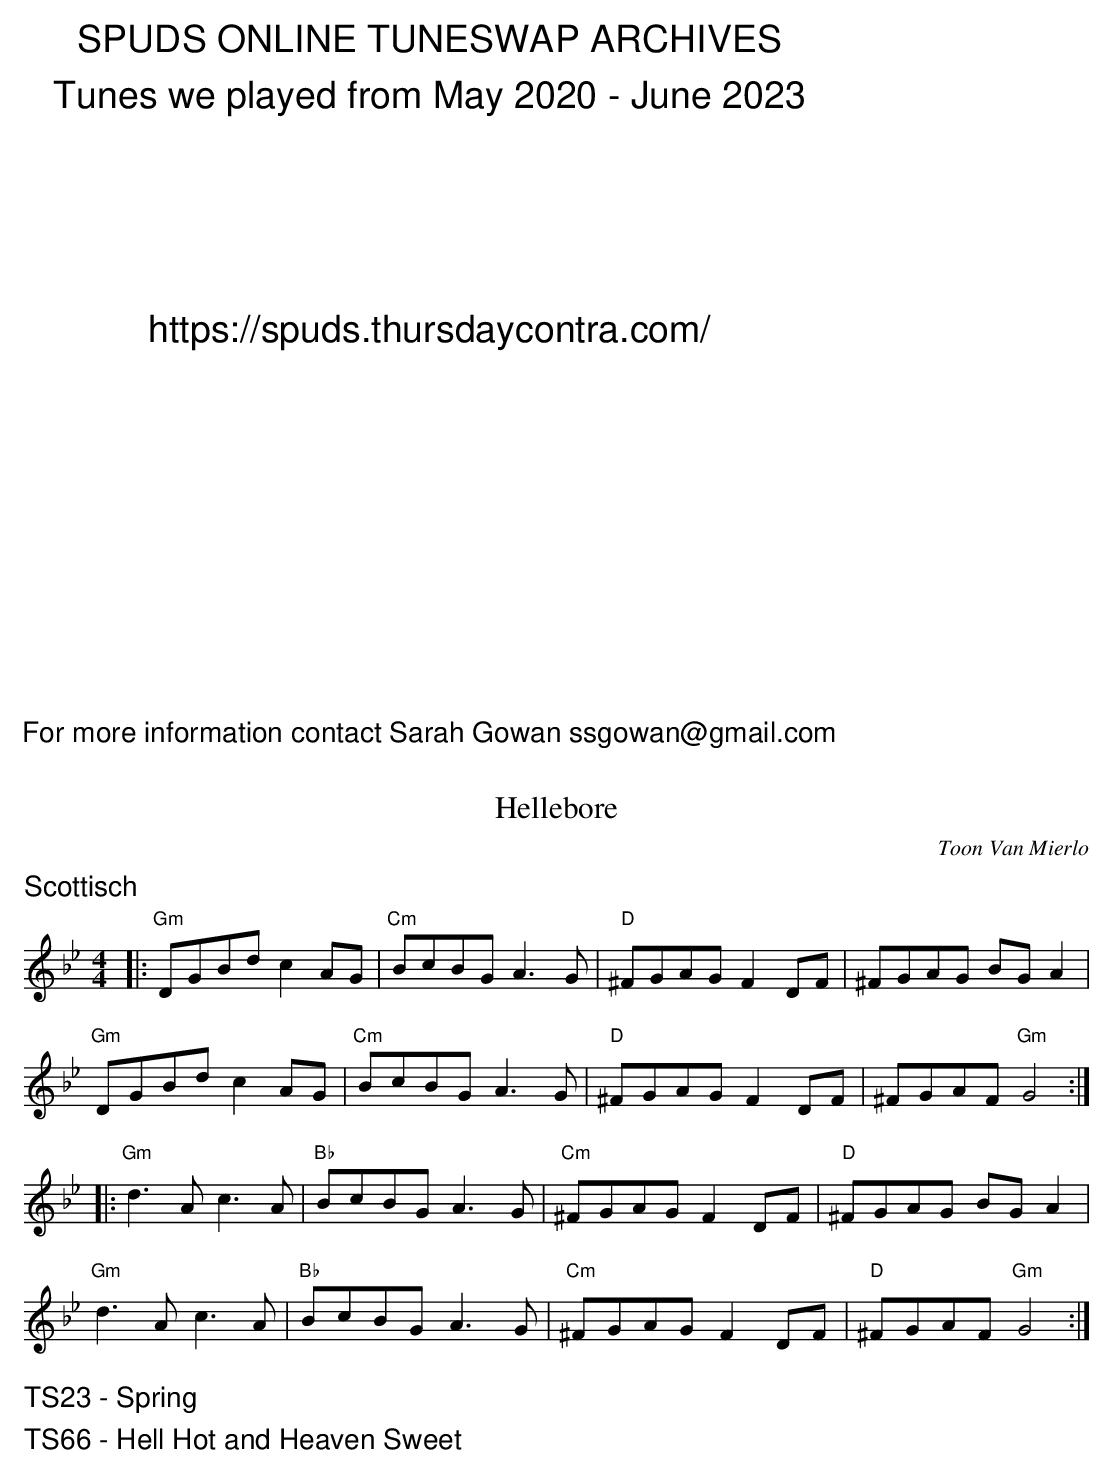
X:1
T:Hellebore
C:Toon Van Mierlo
M:4/4
L:1/8
K:Gmin
|:"Gm"DGBd c2AG|"Cm"BcBG A2>G2|"D"^FGAG F2DF|^FGAG BGA2|
"Gm"DGBd c2AG|"Cm"BcBG A2>G2|"D"^FGAG F2DF|^FGAF "Gm"G4:|
|:"Gm"d2>A2 c2>A2|"Bb"BcBG A2>G2|"Cm"^FGAG F2DF|"D"^FGAG BG A2|
"Gm"d2>A2 c2>A2|"Bb"BcBG A2>G2|"Cm"^FGAG F2DF|"D"^FGAF "Gm"G4:|]
